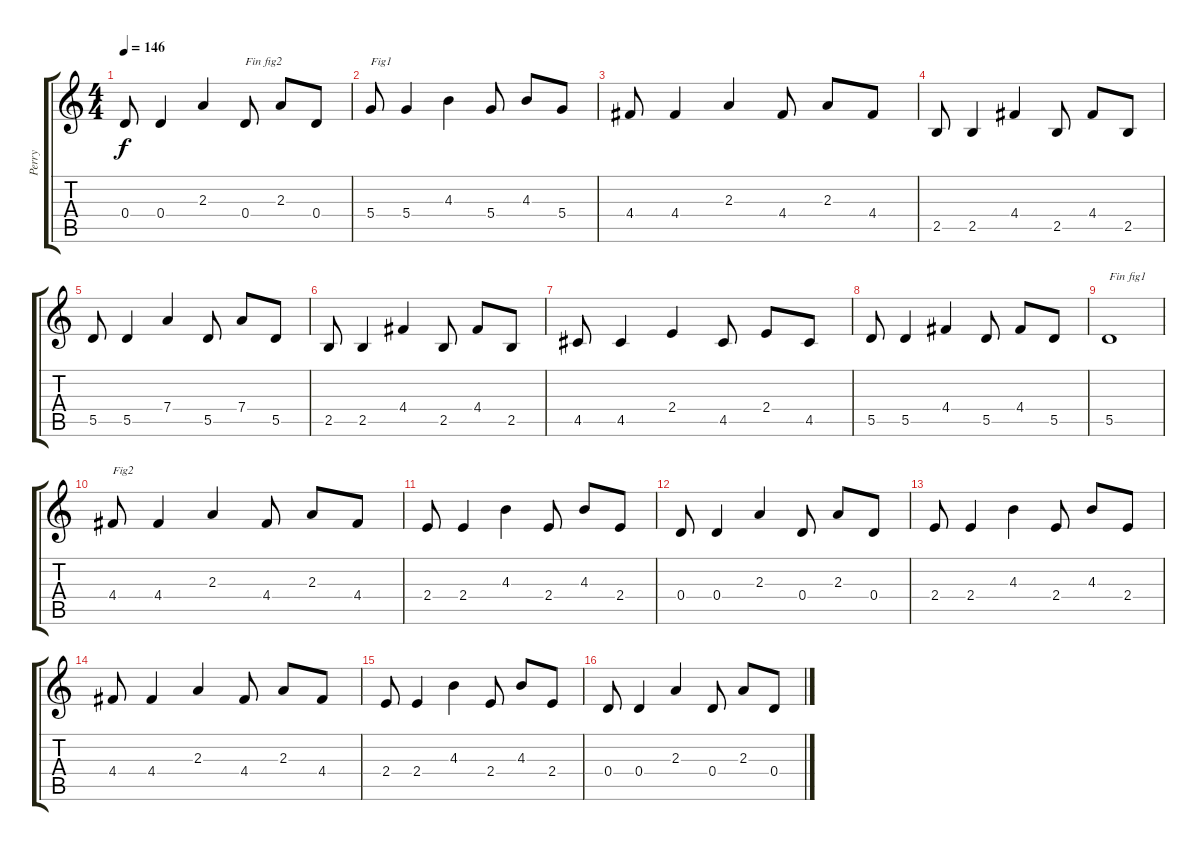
\track ("Perry" "Perry") {instrument electricguitarjazz}
\staff {score tabs}
\tuning (E4 B3 G3 D3 A2 E2) {hide}
\ts (4 4)
\tempo 146
\clef g2
\ks c
0.4.8{dy f} 0.4.4 2.3.4 0.4.8{txt "Fin fig2"} 2.3.8 0.4.8 |
5.4.8{txt "Fig1"} 5.4.4 4.3.4 5.4.8 4.3.8 5.4.8 |
4.4.8 4.4.4 2.3.4 4.4.8 2.3.8 4.4.8 |
2.5.8 2.5.4 4.4.4 2.5.8 4.4.8 2.5.8 |
5.5.8 5.5.4 7.4.4 5.5.8 7.4.8 5.5.8 |
2.5.8 2.5.4 4.4.4 2.5.8 4.4.8 2.5.8 |
4.5.8 4.5.4 2.4.4 4.5.8 2.4.8 4.5.8 |
5.5.8 5.5.4 4.4.4 5.5.8 4.4.8 5.5.8 |
5.5.1{txt "Fin fig1"} |
4.4.8{txt "Fig2"} 4.4.4 2.3.4 4.4.8 2.3.8 4.4.8 |
2.4.8 2.4.4 4.3.4 2.4.8 4.3.8 2.4.8 |
0.4.8 0.4.4 2.3.4 0.4.8 2.3.8 0.4.8 |
2.4.8 2.4.4 4.3.4 2.4.8 4.3.8 2.4.8 |
4.4.8 4.4.4 2.3.4 4.4.8 2.3.8 4.4.8 |
2.4.8 2.4.4 4.3.4 2.4.8 4.3.8 2.4.8 |
0.4.8 0.4.4 2.3.4 0.4.8 2.3.8 0.4.8
